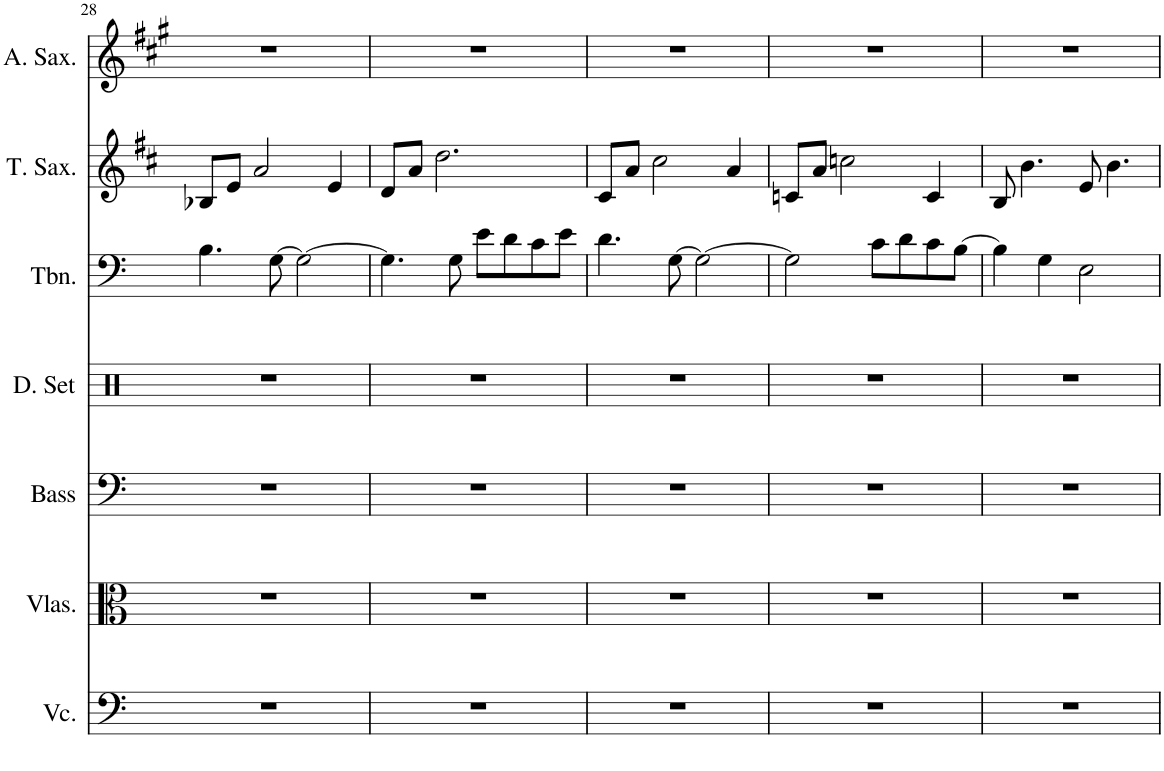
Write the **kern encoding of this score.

**kern	**kern	**kern	**kern	**kern	**kern	**kern
*part7	*part6	*part5	*part4	*part3	*part2	*part1
*staff7	*staff6	*staff5	*staff4	*staff3	*staff2	*staff1
*I"Violoncello	*I"Violas	*I"Acoustic Bass	*I"Drumset	*I"Trombone	*I"Tenor Saxophone	*I"Alto Saxophone
*I'Vc.	*I'Vlas.	*I'Bass	*I'D. Set	*I'Tbn.	*I'T. Sax.	*I'A. Sax.
!!LO:PB:g=z
*clefF4	*clefC3	*clefF4	*clefX	*clefF4	*clefG2	*clefG2
*	*	*Trd7c12	*	*	*Trd8c14	*Trd5c9
*k[]	*k[]	*k[]	*k[]	*k[]	*k[f#c#]	*k[f#c#g#]
*M4/4	*M4/4	*M4/4	*M4/4	*M4/4	*M4/4	*M4/4
=28	=28	=28	=28	=28	=28	=28
1r	1r	1r	1r	4.B\	8B-X/L	1r
.	.	.	.	.	8e/J	.
.	.	.	.	.	2a/	.
.	.	.	.	[8G\	.	.
.	.	.	.	2G\_	.	.
.	.	.	.	.	4e/	.
=29	=29	=29	=29	=29	=29	=29
1r	1r	1r	1r	4.G\]	8d/L	1r
.	.	.	.	.	8a/J	.
.	.	.	.	.	2.dd\	.
.	.	.	.	8G\	.	.
.	.	.	.	8e\L	.	.
.	.	.	.	8d\	.	.
.	.	.	.	8c\	.	.
.	.	.	.	8e\J	.	.
=30	=30	=30	=30	=30	=30	=30
1r	1r	1r	1r	4.d\	8c#/L	1r
.	.	.	.	.	8a/J	.
.	.	.	.	.	2cc#\	.
.	.	.	.	[8G\	.	.
.	.	.	.	2G\_	.	.
.	.	.	.	.	4a/	.
=31	=31	=31	=31	=31	=31	=31
1r	1r	1r	1r	2G\]	8cn/L	1r
.	.	.	.	.	8a/J	.
.	.	.	.	.	2ccn\	.
.	.	.	.	8c\L	.	.
.	.	.	.	8d\	.	.
.	.	.	.	8c\	4c/	.
.	.	.	.	[8B\J	.	.
=32	=32	=32	=32	=32	=32	=32
1r	1r	1r	1r	4B\]	8B/	1r
.	.	.	.	.	4.b\	.
.	.	.	.	4G\	.	.
.	.	.	.	2E\	8e/	.
.	.	.	.	.	4.b\	.
=	=	=	=	=	=	=
*-	*-	*-	*-	*-	*-	*-
